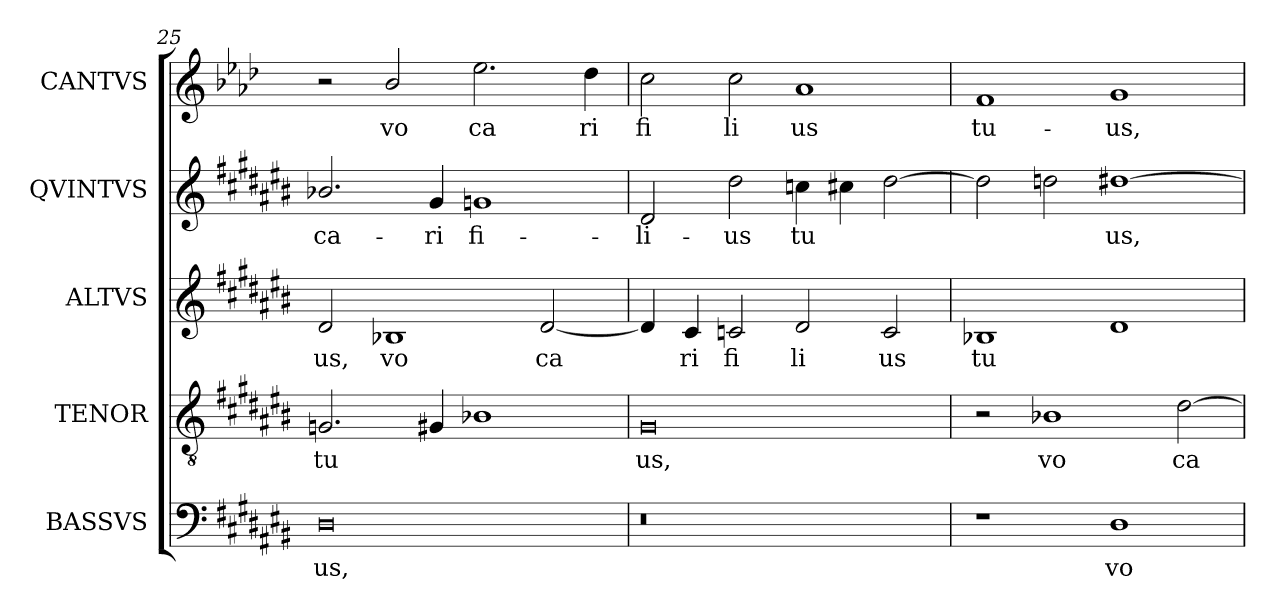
**kern	**text	**kern	**text	**kern	**text	**kern	**text	**kern	**text
*part5	*part5	*part4	*part4	*part3	*part3	*part2	*part2	*part1	*part1
*staff5	*staff5	*staff4	*staff4	*staff3	*staff3	*staff2	*staff2	*staff1	*staff1
*I"BASSVS	*	*I"TENOR	*	*I"ALTVS	*	*I"QVINTVS	*	*I"CANTVS	*
*clefF4	*	*clefGv2	*	*clefG2	*	*clefG2	*	*clefG2	*
*ITrd-3c-5	*	*ITrd-3c-5	*	*ITrd-3c-5	*	*ITrd-3c-5	*	*	*
*k[f#c#g#d#a#e#b#]	*	*k[f#c#g#d#a#e#b#]	*	*k[f#c#g#d#a#e#b#]	*	*k[f#c#g#d#a#e#b#]	*	*k[b-e-a-d-]	*
*C#:	*	*C#:	*	*C#:	*	*C#:	*	*A-:	*
=25	=25	=25	=25	=25	=25	=25	=25	=25	=25
!	!LO:LY:b:cj	!	!LO:LY:b:cj	!	!LO:LY:b:cj	!	!LO:LY:b:cj	!	!
0G#	us,	2.c/	tu	2g#/	us,	2.ee-/	-ca-	2r	.
!	!	!	!	!	!LO:LY:b:cj	!	!	!	!LO:LY:b:cj
.	.	.	.	1e-	vo	.	.	2b-/	vo
!	!	!	!LO:LY:b:cj	!	!	!	!LO:LY:b:cj	!	!
.	.	4c#/	.	.	.	4cc#/	-ri	.	.
!	!	!	!LO:LY:b:cj	!	!	!	!LO:LY:b:cj	!	!LO:LY:b:cj
.	.	1e-	.	.	.	1cc	fi-	2.ee-\	ca
!	!	!	!	!	!LO:LY:b:cj	!	!	!	!
.	.	.	.	[<2g#/	ca	.	.	.	.
!	!	!	!	!	!	!	!	!	!LO:LY:b:cj
.	.	.	.	.	.	.	.	4dd-\	ri
=26	=26	=26	=26	=26	=26	=26	=26	=26	=26
!	!	!	!LO:LY:b:cj	!	!LO:LY:b:cj	!	!LO:LY:b:cj	!	!LO:LY:b:cj
0r	.	0c#	us,	4g#/]	.	2g#/	-li-	2cc\	fi
!	!	!	!	!	!LO:LY:b:cj	!	!	!	!
.	.	.	.	4f#/	ri	.	.	.	.
!	!	!	!	!	!LO:LY:b:cj	!	!LO:LY:b:cj	!	!LO:LY:b:cj
.	.	.	.	2f/	fi	2gg#\	-us	2cc\	li
!	!	!	!	!	!LO:LY:b:cj	!	!LO:LY:b:cj	!	!LO:LY:b:cj
.	.	.	.	2g#/	li	4ff\	tu-	1a-	us
!	!	!	!	!	!	!	!LO:LY:b:cj	!	!
.	.	.	.	.	.	4ff#\	--	.	.
!	!	!	!	!	!LO:LY:b:cj	!	!LO:LY:b:cj	!	!
.	.	.	.	2f/	us	[<2gg#\	--	.	.
!!LO:PB:g=z
=27	=27	=27	=27	=27	=27	=27	=27	=27	=27
!	!	!	!	!	!LO:LY:b:cj	!	!LO:LY:b:cj	!	!LO:LY:b:cj
1r	.	2r	.	1e-	tu-	2gg#\]	--	1f	tu-
!	!	!	!LO:LY:b:cj	!	!	!	!LO:LY:b:cj	!	!
.	.	1e-	vo	.	.	2gg\	--	.	.
!	!LO:LY:b:cj	!	!	!	!LO:LY:b:cj	!	!LO:LY:b:cj	!	!LO:LY:b:cj
1G#	vo-	.	.	1g#	--	[>1gg#	-us,	1g	-us,
!	!	!	!LO:LY:b:cj	!	!	!	!	!	!
.	.	[>2g#\	ca	.	.	.	.	.	.
=	=	=	=	=	=	=	=	=	=
*-	*-	*-	*-	*-	*-	*-	*-	*-	*-
